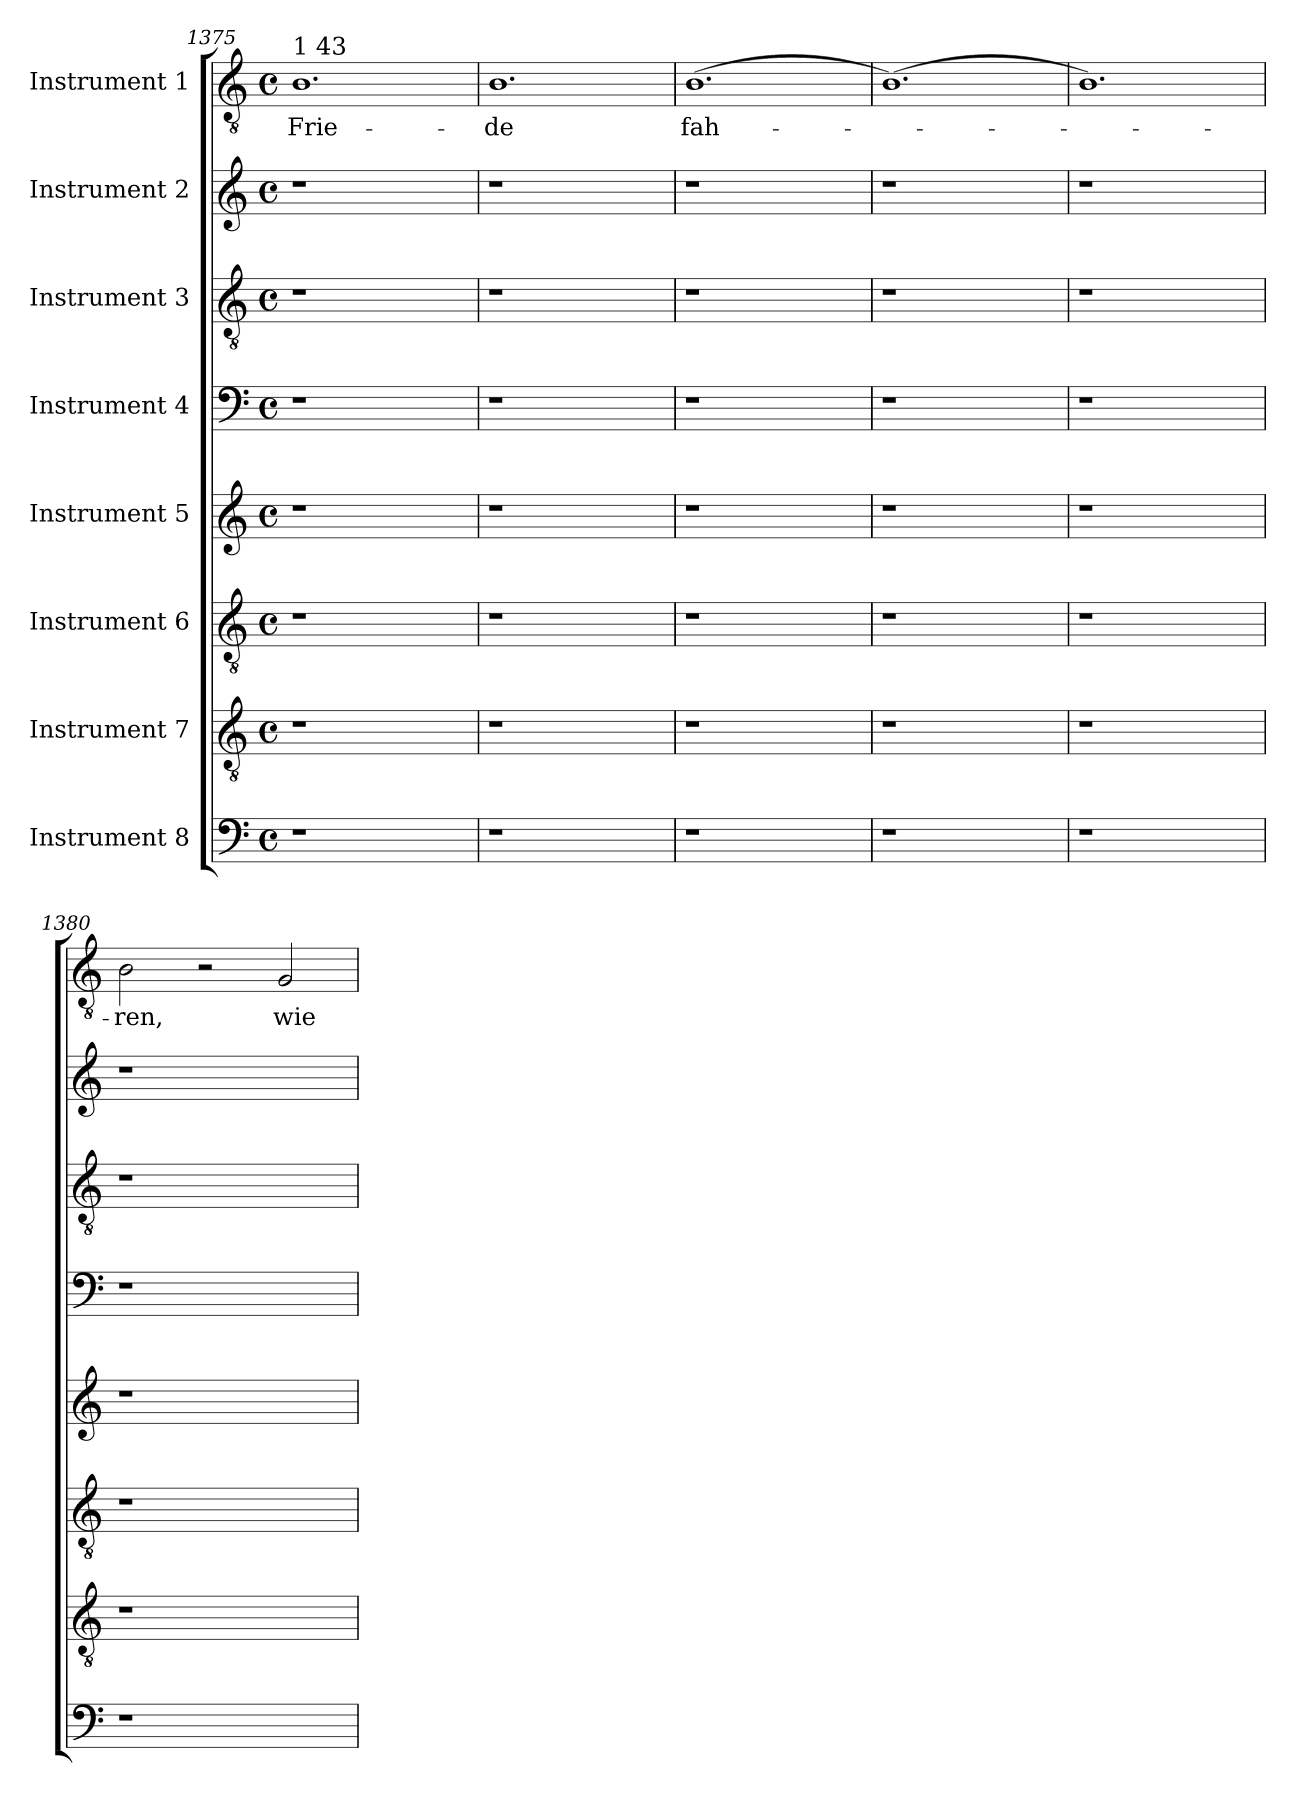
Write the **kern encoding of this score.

**kern	**kern	**kern	**kern	**kern	**kern	**kern	**kern	**text
*part8	*part7	*part6	*part5	*part4	*part3	*part2	*part1	*part1
*staff8	*staff7	*staff6	*staff5	*staff4	*staff3	*staff2	*staff1	*staff1
*I"Instrument 8	*I"Instrument 7	*I"Instrument 6	*I"Instrument 5	*I"Instrument 4	*I"Instrument 3	*I"Instrument 2	*I"Instrument 1	*
!!LO:LB:g=z
*clefF4	*clefGv2	*clefGv2	*clefG2	*clefF4	*clefGv2	*clefG2	*clefGv2	*
*M4/4	*M4/4	*M4/4	*M4/4	*M4/4	*M4/4	*M4/4	*M4/4	*
*met(c)	*met(c)	*met(c)	*met(c)	*met(c)	*met(c)	*met(c)	*met(c)	*
=1375	=1375	=1375	=1375	=1375	=1375	=1375	=1375	=1375
!	!	!	!	!	!	!	!LO:TX:a:t=1 43	!
!	!	!	!	!	!	!	!	!LO:LY:b:cj
1r	1r	1r	1r	1r	1r	1r	1.B	Frie-
2ryy	2ryy	2ryy	2ryy	2ryy	2ryy	2ryy	.	.
=1376	=1376	=1376	=1376	=1376	=1376	=1376	=1376	=1376
!	!	!	!	!	!	!	!	!LO:LY:b:cj
1r	1r	1r	1r	1r	1r	1r	1.B	-de
2ryy	2ryy	2ryy	2ryy	2ryy	2ryy	2ryy	.	.
=1377	=1377	=1377	=1377	=1377	=1377	=1377	=1377	=1377
!	!	!	!	!	!	!	!	!LO:LY:b:cj
1r	1r	1r	1r	1r	1r	1r	(>1.B	fah-
2ryy	2ryy	2ryy	2ryy	2ryy	2ryy	2ryy	.	.
=1378	=1378	=1378	=1378	=1378	=1378	=1378	=1378	=1378
1r	1r	1r	1r	1r	1r	1r	(>1.B)	.
2ryy	2ryy	2ryy	2ryy	2ryy	2ryy	2ryy	.	.
=1379	=1379	=1379	=1379	=1379	=1379	=1379	=1379	=1379
1r	1r	1r	1r	1r	1r	1r	1.B)	.
2ryy	2ryy	2ryy	2ryy	2ryy	2ryy	2ryy	.	.
=1380	=1380	=1380	=1380	=1380	=1380	=1380	=1380	=1380
!	!	!	!	!	!	!	!	!LO:LY:b:cj
1r	1r	1r	1r	1r	1r	1r	2B\	-ren,
.	.	.	.	.	.	.	2r	.
!	!	!	!	!	!	!	!	!LO:LY:b:cj
2ryy	2ryy	2ryy	2ryy	2ryy	2ryy	2ryy	2G/	wie
=	=	=	=	=	=	=	=	=
*-	*-	*-	*-	*-	*-	*-	*-	*-
